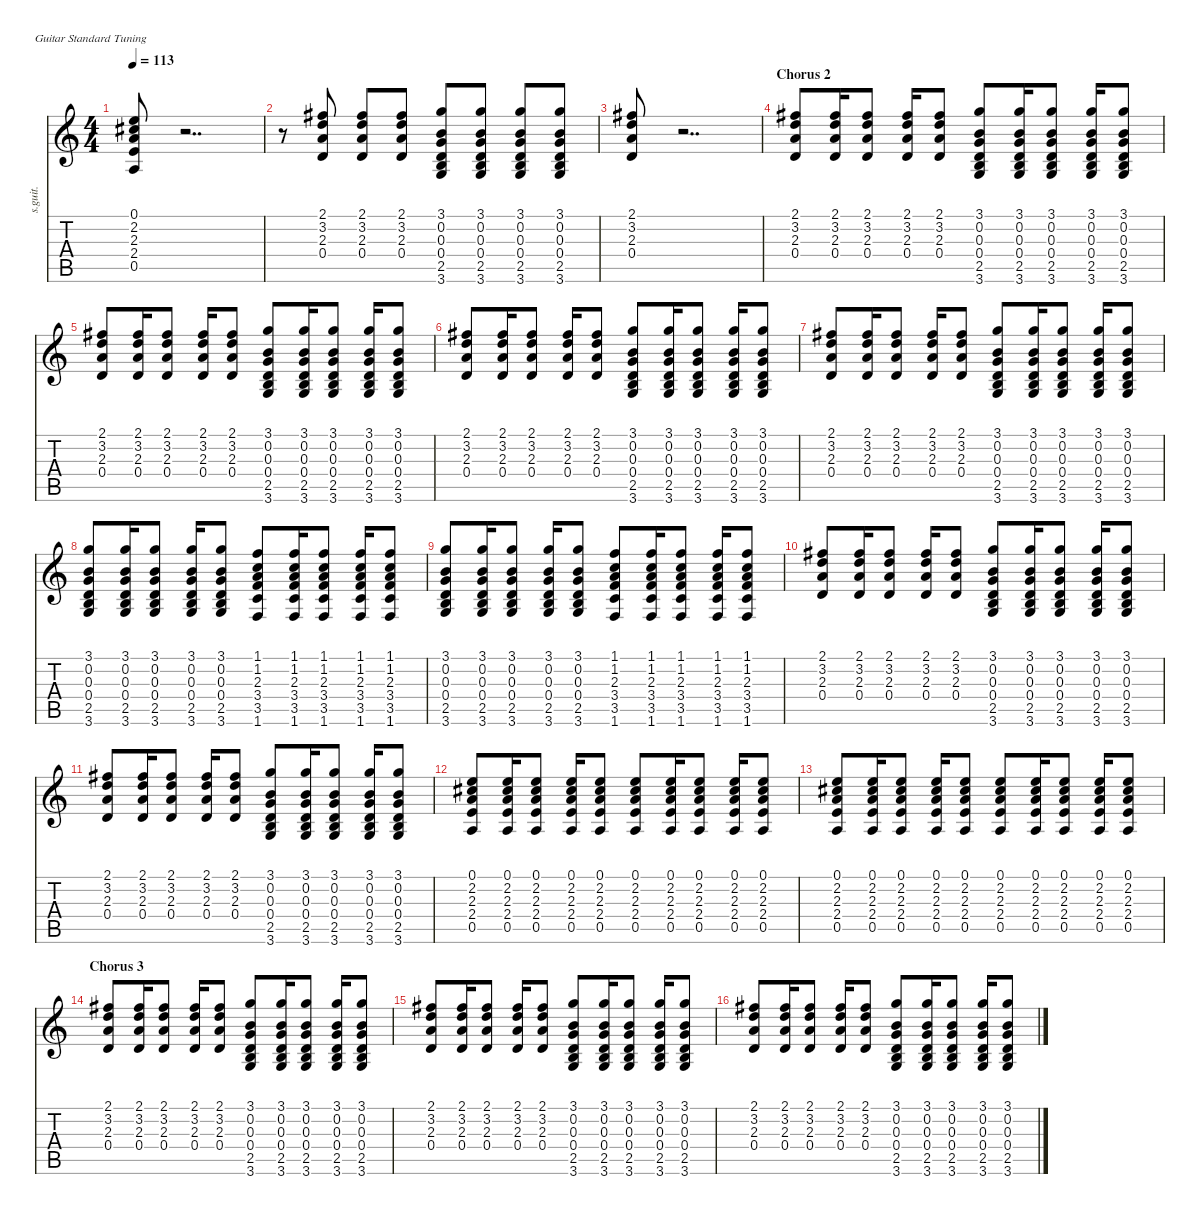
\defaultSystemsLayout 4
\hideDynamics
\bracketExtendMode nobrackets
\track ("Guitar (Right)" "s.guit.") {instrument overdrivenguitar}
\staff {score tabs}
\tuning (E4 B3 G3 D3 A2 E2)
\ts (4 4)
\tempo 113
\clef g2
\ks c
(0.1 2.2{acc #} 2.3 2.4 0.5).8{lyrics (0 "") lyrics (1 "") lyrics (2 "") lyrics (3 "") lyrics (4 "") dy f} r.2{dd} |
r.8 (2.1{acc #} 3.2 2.3 0.4).8{lyrics (0 "") lyrics (1 "") lyrics (2 "") lyrics (3 "") lyrics (4 "")} (2.1{acc #} 3.2 2.3 0.4).8{lyrics (0 "") lyrics (1 "") lyrics (2 "") lyrics (3 "") lyrics (4 "")} (2.1{acc #} 3.2 2.3 0.4).8{lyrics (0 "") lyrics (1 "") lyrics (2 "") lyrics (3 "") lyrics (4 "")} (3.1 0.2 0.3 0.4 2.5 3.6).8{lyrics (0 "") lyrics (1 "") lyrics (2 "") lyrics (3 "") lyrics (4 "")} (3.1 0.2 0.3 0.4 2.5 3.6).8{lyrics (0 "") lyrics (1 "") lyrics (2 "") lyrics (3 "") lyrics (4 "")} (3.1 0.2 0.3 0.4 2.5 3.6).8{lyrics (0 "") lyrics (1 "") lyrics (2 "") lyrics (3 "") lyrics (4 "")} (3.1 0.2 0.3 0.4 2.5 3.6).8{lyrics (0 "") lyrics (1 "") lyrics (2 "") lyrics (3 "") lyrics (4 "")} |
(2.1{acc #} 3.2 2.3 0.4).8{lyrics (0 "") lyrics (1 "") lyrics (2 "") lyrics (3 "") lyrics (4 "")} r.2{dd} |
\section ("" "Chorus 2")
(2.1{acc #} 3.2 2.3 0.4).8{lyrics (0 "") lyrics (1 "") lyrics (2 "") lyrics (3 "") lyrics (4 "")} (2.1{acc #} 3.2 2.3 0.4).16{lyrics (0 "") lyrics (1 "") lyrics (2 "") lyrics (3 "") lyrics (4 "")} (2.1{acc #} 3.2 2.3 0.4).8{lyrics (0 "") lyrics (1 "") lyrics (2 "") lyrics (3 "") lyrics (4 "")} (2.1{acc #} 3.2 2.3 0.4).16{lyrics (0 "") lyrics (1 "") lyrics (2 "") lyrics (3 "") lyrics (4 "")} (2.1{acc #} 3.2 2.3 0.4).8{lyrics (0 "") lyrics (1 "") lyrics (2 "") lyrics (3 "") lyrics (4 "")} (3.1 0.2 0.3 0.4 2.5 3.6).8{lyrics (0 "") lyrics (1 "") lyrics (2 "") lyrics (3 "") lyrics (4 "")} (3.1 0.2 0.3 0.4 2.5 3.6).16{lyrics (0 "") lyrics (1 "") lyrics (2 "") lyrics (3 "") lyrics (4 "")} (3.1 0.2 0.3 0.4 2.5 3.6).8{lyrics (0 "") lyrics (1 "") lyrics (2 "") lyrics (3 "") lyrics (4 "")} (3.1 0.2 0.3 0.4 2.5 3.6).16{lyrics (0 "") lyrics (1 "") lyrics (2 "") lyrics (3 "") lyrics (4 "")} (3.1 0.2 0.3 0.4 2.5 3.6).8{lyrics (0 "") lyrics (1 "") lyrics (2 "") lyrics (3 "") lyrics (4 "")} |
(2.1{acc #} 3.2 2.3 0.4).8{lyrics (0 "") lyrics (1 "") lyrics (2 "") lyrics (3 "") lyrics (4 "")} (2.1{acc #} 3.2 2.3 0.4).16{lyrics (0 "") lyrics (1 "") lyrics (2 "") lyrics (3 "") lyrics (4 "")} (2.1{acc #} 3.2 2.3 0.4).8{lyrics (0 "") lyrics (1 "") lyrics (2 "") lyrics (3 "") lyrics (4 "")} (2.1{acc #} 3.2 2.3 0.4).16{lyrics (0 "") lyrics (1 "") lyrics (2 "") lyrics (3 "") lyrics (4 "")} (2.1{acc #} 3.2 2.3 0.4).8{lyrics (0 "") lyrics (1 "") lyrics (2 "") lyrics (3 "") lyrics (4 "")} (3.1 0.2 0.3 0.4 2.5 3.6).8{lyrics (0 "") lyrics (1 "") lyrics (2 "") lyrics (3 "") lyrics (4 "")} (3.1 0.2 0.3 0.4 2.5 3.6).16{lyrics (0 "") lyrics (1 "") lyrics (2 "") lyrics (3 "") lyrics (4 "")} (3.1 0.2 0.3 0.4 2.5 3.6).8{lyrics (0 "") lyrics (1 "") lyrics (2 "") lyrics (3 "") lyrics (4 "")} (3.1 0.2 0.3 0.4 2.5 3.6).16{lyrics (0 "") lyrics (1 "") lyrics (2 "") lyrics (3 "") lyrics (4 "")} (3.1 0.2 0.3 0.4 2.5 3.6).8{lyrics (0 "") lyrics (1 "") lyrics (2 "") lyrics (3 "") lyrics (4 "")} |
(2.1{acc #} 3.2 2.3 0.4).8{lyrics (0 "") lyrics (1 "") lyrics (2 "") lyrics (3 "") lyrics (4 "")} (2.1{acc #} 3.2 2.3 0.4).16{lyrics (0 "") lyrics (1 "") lyrics (2 "") lyrics (3 "") lyrics (4 "")} (2.1{acc #} 3.2 2.3 0.4).8{lyrics (0 "") lyrics (1 "") lyrics (2 "") lyrics (3 "") lyrics (4 "")} (2.1{acc #} 3.2 2.3 0.4).16{lyrics (0 "") lyrics (1 "") lyrics (2 "") lyrics (3 "") lyrics (4 "")} (2.1{acc #} 3.2 2.3 0.4).8{lyrics (0 "") lyrics (1 "") lyrics (2 "") lyrics (3 "") lyrics (4 "")} (3.1 0.2 0.3 0.4 2.5 3.6).8{lyrics (0 "") lyrics (1 "") lyrics (2 "") lyrics (3 "") lyrics (4 "")} (3.1 0.2 0.3 0.4 2.5 3.6).16{lyrics (0 "") lyrics (1 "") lyrics (2 "") lyrics (3 "") lyrics (4 "")} (3.1 0.2 0.3 0.4 2.5 3.6).8{lyrics (0 "") lyrics (1 "") lyrics (2 "") lyrics (3 "") lyrics (4 "")} (3.1 0.2 0.3 0.4 2.5 3.6).16{lyrics (0 "") lyrics (1 "") lyrics (2 "") lyrics (3 "") lyrics (4 "")} (3.1 0.2 0.3 0.4 2.5 3.6).8{lyrics (0 "") lyrics (1 "") lyrics (2 "") lyrics (3 "") lyrics (4 "")} |
(2.1{acc #} 3.2 2.3 0.4).8{lyrics (0 "") lyrics (1 "") lyrics (2 "") lyrics (3 "") lyrics (4 "")} (2.1{acc #} 3.2 2.3 0.4).16{lyrics (0 "") lyrics (1 "") lyrics (2 "") lyrics (3 "") lyrics (4 "")} (2.1{acc #} 3.2 2.3 0.4).8{lyrics (0 "") lyrics (1 "") lyrics (2 "") lyrics (3 "") lyrics (4 "")} (2.1{acc #} 3.2 2.3 0.4).16{lyrics (0 "") lyrics (1 "") lyrics (2 "") lyrics (3 "") lyrics (4 "")} (2.1{acc #} 3.2 2.3 0.4).8{lyrics (0 "") lyrics (1 "") lyrics (2 "") lyrics (3 "") lyrics (4 "")} (3.1 0.2 0.3 0.4 2.5 3.6).8{lyrics (0 "") lyrics (1 "") lyrics (2 "") lyrics (3 "") lyrics (4 "")} (3.1 0.2 0.3 0.4 2.5 3.6).16{lyrics (0 "") lyrics (1 "") lyrics (2 "") lyrics (3 "") lyrics (4 "")} (3.1 0.2 0.3 0.4 2.5 3.6).8{lyrics (0 "") lyrics (1 "") lyrics (2 "") lyrics (3 "") lyrics (4 "")} (3.1 0.2 0.3 0.4 2.5 3.6).16{lyrics (0 "") lyrics (1 "") lyrics (2 "") lyrics (3 "") lyrics (4 "")} (3.1 0.2 0.3 0.4 2.5 3.6).8{lyrics (0 "") lyrics (1 "") lyrics (2 "") lyrics (3 "") lyrics (4 "")} |
(3.1 0.2 0.3 0.4 2.5 3.6).8{lyrics (0 "") lyrics (1 "") lyrics (2 "") lyrics (3 "") lyrics (4 "")} (3.1 0.2 0.3 0.4 2.5 3.6).16{lyrics (0 "") lyrics (1 "") lyrics (2 "") lyrics (3 "") lyrics (4 "")} (3.1 0.2 0.3 0.4 2.5 3.6).8{lyrics (0 "") lyrics (1 "") lyrics (2 "") lyrics (3 "") lyrics (4 "")} (3.1 0.2 0.3 0.4 2.5 3.6).16{lyrics (0 "") lyrics (1 "") lyrics (2 "") lyrics (3 "") lyrics (4 "")} (3.1 0.2 0.3 0.4 2.5 3.6).8{lyrics (0 "") lyrics (1 "") lyrics (2 "") lyrics (3 "") lyrics (4 "")} (1.1 1.2 2.3 3.4 3.5 1.6).8{lyrics (0 "") lyrics (1 "") lyrics (2 "") lyrics (3 "") lyrics (4 "")} (1.1 1.2 2.3 3.4 3.5 1.6).16{lyrics (0 "") lyrics (1 "") lyrics (2 "") lyrics (3 "") lyrics (4 "")} (1.1 1.2 2.3 3.4 3.5 1.6).8{lyrics (0 "") lyrics (1 "") lyrics (2 "") lyrics (3 "") lyrics (4 "")} (1.1 1.2 2.3 3.4 3.5 1.6).16{lyrics (0 "") lyrics (1 "") lyrics (2 "") lyrics (3 "") lyrics (4 "")} (1.1 1.2 2.3 3.4 3.5 1.6).8{lyrics (0 "") lyrics (1 "") lyrics (2 "") lyrics (3 "") lyrics (4 "")} |
(3.1 0.2 0.3 0.4 2.5 3.6).8{lyrics (0 "") lyrics (1 "") lyrics (2 "") lyrics (3 "") lyrics (4 "")} (3.1 0.2 0.3 0.4 2.5 3.6).16{lyrics (0 "") lyrics (1 "") lyrics (2 "") lyrics (3 "") lyrics (4 "")} (3.1 0.2 0.3 0.4 2.5 3.6).8{lyrics (0 "") lyrics (1 "") lyrics (2 "") lyrics (3 "") lyrics (4 "")} (3.1 0.2 0.3 0.4 2.5 3.6).16{lyrics (0 "") lyrics (1 "") lyrics (2 "") lyrics (3 "") lyrics (4 "")} (3.1 0.2 0.3 0.4 2.5 3.6).8{lyrics (0 "") lyrics (1 "") lyrics (2 "") lyrics (3 "") lyrics (4 "")} (1.1 1.2 2.3 3.4 3.5 1.6).8{lyrics (0 "") lyrics (1 "") lyrics (2 "") lyrics (3 "") lyrics (4 "")} (1.1 1.2 2.3 3.4 3.5 1.6).16{lyrics (0 "") lyrics (1 "") lyrics (2 "") lyrics (3 "") lyrics (4 "")} (1.1 1.2 2.3 3.4 3.5 1.6).8{lyrics (0 "") lyrics (1 "") lyrics (2 "") lyrics (3 "") lyrics (4 "")} (1.1 1.2 2.3 3.4 3.5 1.6).16{lyrics (0 "") lyrics (1 "") lyrics (2 "") lyrics (3 "") lyrics (4 "")} (1.1 1.2 2.3 3.4 3.5 1.6).8{lyrics (0 "") lyrics (1 "") lyrics (2 "") lyrics (3 "") lyrics (4 "")} |
(2.1{acc #} 3.2 2.3 0.4).8{lyrics (0 "") lyrics (1 "") lyrics (2 "") lyrics (3 "") lyrics (4 "")} (2.1{acc #} 3.2 2.3 0.4).16{lyrics (0 "") lyrics (1 "") lyrics (2 "") lyrics (3 "") lyrics (4 "")} (2.1{acc #} 3.2 2.3 0.4).8{lyrics (0 "") lyrics (1 "") lyrics (2 "") lyrics (3 "") lyrics (4 "")} (2.1{acc #} 3.2 2.3 0.4).16{lyrics (0 "") lyrics (1 "") lyrics (2 "") lyrics (3 "") lyrics (4 "")} (2.1{acc #} 3.2 2.3 0.4).8{lyrics (0 "") lyrics (1 "") lyrics (2 "") lyrics (3 "") lyrics (4 "")} (3.1 0.2 0.3 0.4 2.5 3.6).8{lyrics (0 "") lyrics (1 "") lyrics (2 "") lyrics (3 "") lyrics (4 "")} (3.1 0.2 0.3 0.4 2.5 3.6).16{lyrics (0 "") lyrics (1 "") lyrics (2 "") lyrics (3 "") lyrics (4 "")} (3.1 0.2 0.3 0.4 2.5 3.6).8{lyrics (0 "") lyrics (1 "") lyrics (2 "") lyrics (3 "") lyrics (4 "")} (3.1 0.2 0.3 0.4 2.5 3.6).16{lyrics (0 "") lyrics (1 "") lyrics (2 "") lyrics (3 "") lyrics (4 "")} (3.1 0.2 0.3 0.4 2.5 3.6).8{lyrics (0 "") lyrics (1 "") lyrics (2 "") lyrics (3 "") lyrics (4 "")} |
(2.1{acc #} 3.2 2.3 0.4).8{lyrics (0 "") lyrics (1 "") lyrics (2 "") lyrics (3 "") lyrics (4 "")} (2.1{acc #} 3.2 2.3 0.4).16{lyrics (0 "") lyrics (1 "") lyrics (2 "") lyrics (3 "") lyrics (4 "")} (2.1{acc #} 3.2 2.3 0.4).8{lyrics (0 "") lyrics (1 "") lyrics (2 "") lyrics (3 "") lyrics (4 "")} (2.1{acc #} 3.2 2.3 0.4).16{lyrics (0 "") lyrics (1 "") lyrics (2 "") lyrics (3 "") lyrics (4 "")} (2.1{acc #} 3.2 2.3 0.4).8{lyrics (0 "") lyrics (1 "") lyrics (2 "") lyrics (3 "") lyrics (4 "")} (3.1 0.2 0.3 0.4 2.5 3.6).8{lyrics (0 "") lyrics (1 "") lyrics (2 "") lyrics (3 "") lyrics (4 "")} (3.1 0.2 0.3 0.4 2.5 3.6).16{lyrics (0 "") lyrics (1 "") lyrics (2 "") lyrics (3 "") lyrics (4 "")} (3.1 0.2 0.3 0.4 2.5 3.6).8{lyrics (0 "") lyrics (1 "") lyrics (2 "") lyrics (3 "") lyrics (4 "")} (3.1 0.2 0.3 0.4 2.5 3.6).16{lyrics (0 "") lyrics (1 "") lyrics (2 "") lyrics (3 "") lyrics (4 "")} (3.1 0.2 0.3 0.4 2.5 3.6).8{lyrics (0 "") lyrics (1 "") lyrics (2 "") lyrics (3 "") lyrics (4 "")} |
(0.1 2.2{acc #} 2.3 2.4 0.5).8{lyrics (0 "") lyrics (1 "") lyrics (2 "") lyrics (3 "") lyrics (4 "")} (0.1 2.2{acc #} 2.3 2.4 0.5).16{lyrics (0 "") lyrics (1 "") lyrics (2 "") lyrics (3 "") lyrics (4 "")} (0.1 2.2{acc #} 2.3 2.4 0.5).8{lyrics (0 "") lyrics (1 "") lyrics (2 "") lyrics (3 "") lyrics (4 "")} (0.1 2.2{acc #} 2.3 2.4 0.5).16{lyrics (0 "") lyrics (1 "") lyrics (2 "") lyrics (3 "") lyrics (4 "")} (0.1 2.2{acc #} 2.3 2.4 0.5).8{lyrics (0 "") lyrics (1 "") lyrics (2 "") lyrics (3 "") lyrics (4 "")} (0.1 2.2{acc #} 2.3 2.4 0.5).8{lyrics (0 "") lyrics (1 "") lyrics (2 "") lyrics (3 "") lyrics (4 "")} (0.1 2.2{acc #} 2.3 2.4 0.5).16{lyrics (0 "") lyrics (1 "") lyrics (2 "") lyrics (3 "") lyrics (4 "")} (0.1 2.2{acc #} 2.3 2.4 0.5).8{lyrics (0 "") lyrics (1 "") lyrics (2 "") lyrics (3 "") lyrics (4 "")} (0.1 2.2{acc #} 2.3 2.4 0.5).16{lyrics (0 "") lyrics (1 "") lyrics (2 "") lyrics (3 "") lyrics (4 "")} (0.1 2.2{acc #} 2.3 2.4 0.5).8{lyrics (0 "") lyrics (1 "") lyrics (2 "") lyrics (3 "") lyrics (4 "")} |
(0.1 2.2{acc #} 2.3 2.4 0.5).8{lyrics (0 "") lyrics (1 "") lyrics (2 "") lyrics (3 "") lyrics (4 "")} (0.1 2.2{acc #} 2.3 2.4 0.5).16{lyrics (0 "") lyrics (1 "") lyrics (2 "") lyrics (3 "") lyrics (4 "")} (0.1 2.2{acc #} 2.3 2.4 0.5).8{lyrics (0 "") lyrics (1 "") lyrics (2 "") lyrics (3 "") lyrics (4 "")} (0.1 2.2{acc #} 2.3 2.4 0.5).16{lyrics (0 "") lyrics (1 "") lyrics (2 "") lyrics (3 "") lyrics (4 "")} (0.1 2.2{acc #} 2.3 2.4 0.5).8{lyrics (0 "") lyrics (1 "") lyrics (2 "") lyrics (3 "") lyrics (4 "")} (0.1 2.2{acc #} 2.3 2.4 0.5).8{lyrics (0 "") lyrics (1 "") lyrics (2 "") lyrics (3 "") lyrics (4 "")} (0.1 2.2{acc #} 2.3 2.4 0.5).16{lyrics (0 "") lyrics (1 "") lyrics (2 "") lyrics (3 "") lyrics (4 "")} (0.1 2.2{acc #} 2.3 2.4 0.5).8{lyrics (0 "") lyrics (1 "") lyrics (2 "") lyrics (3 "") lyrics (4 "")} (0.1 2.2{acc #} 2.3 2.4 0.5).16{lyrics (0 "") lyrics (1 "") lyrics (2 "") lyrics (3 "") lyrics (4 "")} (0.1 2.2{acc #} 2.3 2.4 0.5).8{lyrics (0 "") lyrics (1 "") lyrics (2 "") lyrics (3 "") lyrics (4 "")} |
\section ("" "Chorus 3")
(2.1{acc #} 3.2 2.3 0.4).8{lyrics (0 "") lyrics (1 "") lyrics (2 "") lyrics (3 "") lyrics (4 "")} (2.1{acc #} 3.2 2.3 0.4).16{lyrics (0 "") lyrics (1 "") lyrics (2 "") lyrics (3 "") lyrics (4 "")} (2.1{acc #} 3.2 2.3 0.4).8{lyrics (0 "") lyrics (1 "") lyrics (2 "") lyrics (3 "") lyrics (4 "")} (2.1{acc #} 3.2 2.3 0.4).16{lyrics (0 "") lyrics (1 "") lyrics (2 "") lyrics (3 "") lyrics (4 "")} (2.1{acc #} 3.2 2.3 0.4).8{lyrics (0 "") lyrics (1 "") lyrics (2 "") lyrics (3 "") lyrics (4 "")} (3.1 0.2 0.3 0.4 2.5 3.6).8{lyrics (0 "") lyrics (1 "") lyrics (2 "") lyrics (3 "") lyrics (4 "")} (3.1 0.2 0.3 0.4 2.5 3.6).16{lyrics (0 "") lyrics (1 "") lyrics (2 "") lyrics (3 "") lyrics (4 "")} (3.1 0.2 0.3 0.4 2.5 3.6).8{lyrics (0 "") lyrics (1 "") lyrics (2 "") lyrics (3 "") lyrics (4 "")} (3.1 0.2 0.3 0.4 2.5 3.6).16{lyrics (0 "") lyrics (1 "") lyrics (2 "") lyrics (3 "") lyrics (4 "")} (3.1 0.2 0.3 0.4 2.5 3.6).8{lyrics (0 "") lyrics (1 "") lyrics (2 "") lyrics (3 "") lyrics (4 "")} |
(2.1{acc #} 3.2 2.3 0.4).8{lyrics (0 "") lyrics (1 "") lyrics (2 "") lyrics (3 "") lyrics (4 "")} (2.1{acc #} 3.2 2.3 0.4).16{lyrics (0 "") lyrics (1 "") lyrics (2 "") lyrics (3 "") lyrics (4 "")} (2.1{acc #} 3.2 2.3 0.4).8{lyrics (0 "") lyrics (1 "") lyrics (2 "") lyrics (3 "") lyrics (4 "")} (2.1{acc #} 3.2 2.3 0.4).16{lyrics (0 "") lyrics (1 "") lyrics (2 "") lyrics (3 "") lyrics (4 "")} (2.1{acc #} 3.2 2.3 0.4).8{lyrics (0 "") lyrics (1 "") lyrics (2 "") lyrics (3 "") lyrics (4 "")} (3.1 0.2 0.3 0.4 2.5 3.6).8{lyrics (0 "") lyrics (1 "") lyrics (2 "") lyrics (3 "") lyrics (4 "")} (3.1 0.2 0.3 0.4 2.5 3.6).16{lyrics (0 "") lyrics (1 "") lyrics (2 "") lyrics (3 "") lyrics (4 "")} (3.1 0.2 0.3 0.4 2.5 3.6).8{lyrics (0 "") lyrics (1 "") lyrics (2 "") lyrics (3 "") lyrics (4 "")} (3.1 0.2 0.3 0.4 2.5 3.6).16{lyrics (0 "") lyrics (1 "") lyrics (2 "") lyrics (3 "") lyrics (4 "")} (3.1 0.2 0.3 0.4 2.5 3.6).8{lyrics (0 "") lyrics (1 "") lyrics (2 "") lyrics (3 "") lyrics (4 "")} |
(2.1{acc #} 3.2 2.3 0.4).8{lyrics (0 "") lyrics (1 "") lyrics (2 "") lyrics (3 "") lyrics (4 "")} (2.1{acc #} 3.2 2.3 0.4).16{lyrics (0 "") lyrics (1 "") lyrics (2 "") lyrics (3 "") lyrics (4 "")} (2.1{acc #} 3.2 2.3 0.4).8{lyrics (0 "") lyrics (1 "") lyrics (2 "") lyrics (3 "") lyrics (4 "")} (2.1{acc #} 3.2 2.3 0.4).16{lyrics (0 "") lyrics (1 "") lyrics (2 "") lyrics (3 "") lyrics (4 "")} (2.1{acc #} 3.2 2.3 0.4).8{lyrics (0 "") lyrics (1 "") lyrics (2 "") lyrics (3 "") lyrics (4 "")} (3.1 0.2 0.3 0.4 2.5 3.6).8{lyrics (0 "") lyrics (1 "") lyrics (2 "") lyrics (3 "") lyrics (4 "")} (3.1 0.2 0.3 0.4 2.5 3.6).16{lyrics (0 "") lyrics (1 "") lyrics (2 "") lyrics (3 "") lyrics (4 "")} (3.1 0.2 0.3 0.4 2.5 3.6).8{lyrics (0 "") lyrics (1 "") lyrics (2 "") lyrics (3 "") lyrics (4 "")} (3.1 0.2 0.3 0.4 2.5 3.6).16{lyrics (0 "") lyrics (1 "") lyrics (2 "") lyrics (3 "") lyrics (4 "")} (3.1 0.2 0.3 0.4 2.5 3.6).8{lyrics (0 "") lyrics (1 "") lyrics (2 "") lyrics (3 "") lyrics (4 "")}
